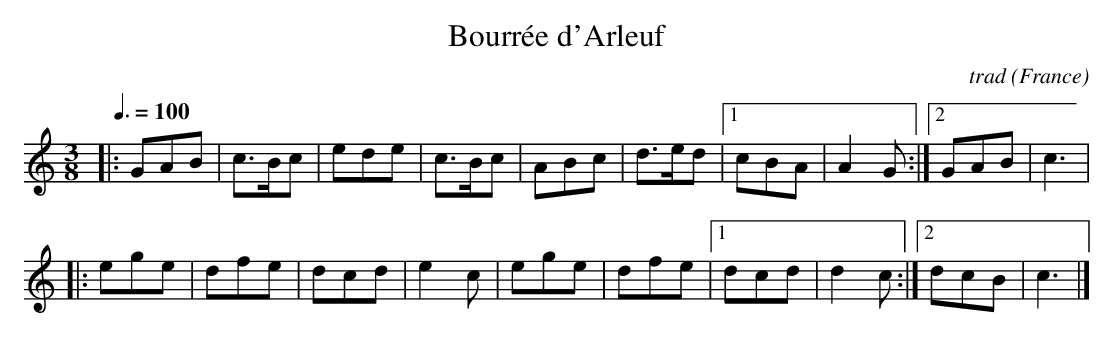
X:1
T:Bourrée d'Arleuf
C:trad
O:France
M:3/8
L:1/8
Q:3/8=100
K:C
|:GAB|c>Bc|ede|c>Bc|ABc|d>ed|1cBA|A2G:|2GAB|c3|
|:ege|dfe|dcd|e2c|ege|dfe|1dcd|d2c:|2dcB|c3|]
